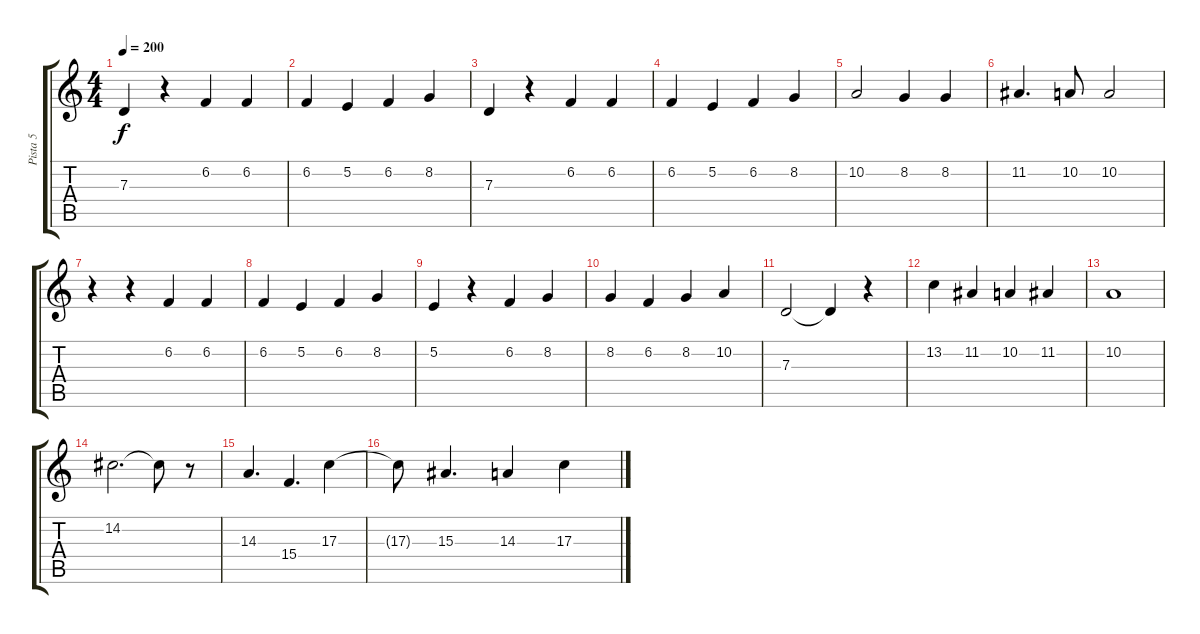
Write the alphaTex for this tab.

\track ("Pista 5" "Pista 5") {instrument lead2sawtooth}
\staff {score tabs}
\tuning (E4 B3 G3 D3 A2 E2) {hide}
\ts (4 4)
\tempo 200
\clef g2
\ks c
7.3.4{dy f} r.4 6.2.4 6.2.4 |
6.2.4 5.2.4 6.2.4 8.2.4 |
7.3.4 r.4 6.2.4 6.2.4 |
6.2.4 5.2.4 6.2.4 8.2.4 |
10.2.2 8.2.4 8.2.4 |
11.2.4{d} 10.2.8 10.2.2 |
r.4 r.4 6.2.4 6.2.4 |
6.2.4 5.2.4 6.2.4 8.2.4 |
5.2.4 r.4 6.2.4 8.2.4 |
8.2.4 6.2.4 8.2.4 10.2.4 |
7.3.2 7.3{t}.4 r.4 |
13.2.4 11.2.4 10.2.4 11.2.4 |
10.2.1 |
14.2.2{d} 14.2{t}.8 r.8 |
14.3.4{d} 15.4.4{d} 17.3.4 |
17.3{t}.8 15.3.4{d} 14.3.4 17.3.4
